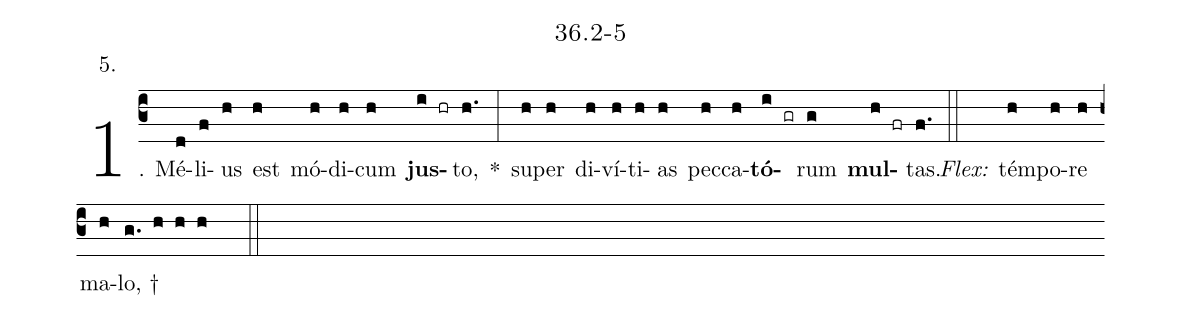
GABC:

name: 36.2-5;
annotation: 5.;
%%
(c3)1. Mé(d)li(f)us(h) est(h) mó(h)di(h)cum(h) <b>jus</b>(i hr)to,(h.) *(:) su(h)per(h) di(h)ví(h)ti(h)as(h) pec(h)ca(h)<b>tó</b>(i gr)rum(g) <b>mul</b>(h fr)tas.(f.) (::)
<i>Flex:</i>()  tém(h)po(h)re(h) ma(h)lo, †(g. h h h  ::)

%E(h) u(h) o(i) u(g) a(h) e.(f.) (::)
